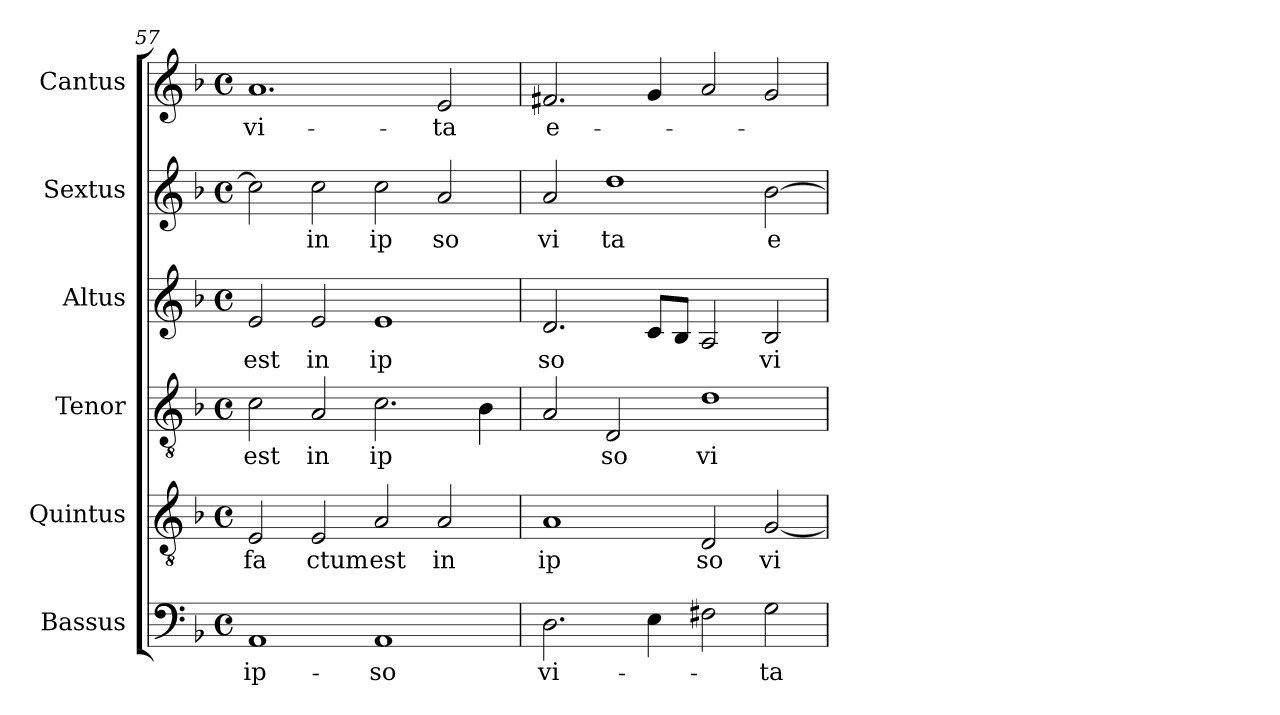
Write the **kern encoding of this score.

**kern	**text	**kern	**text	**kern	**text	**kern	**text	**kern	**text	**kern	**text
*part6	*part6	*part5	*part5	*part4	*part4	*part3	*part3	*part2	*part2	*part1	*part1
*staff6	*staff6	*staff5	*staff5	*staff4	*staff4	*staff3	*staff3	*staff2	*staff2	*staff1	*staff1
*I"Bassus	*	*I"Quintus	*	*I"Tenor	*	*I"Altus	*	*I"Sextus	*	*I"Cantus	*
*I'Bassus	*	*I'Quintus	*	*I'Tenor	*	*I'Altus	*	*I'Sextus	*	*I'Cantus	*
*clefF4	*	*clefGv2	*	*clefGv2	*	*clefG2	*	*clefG2	*	*clefG2	*
*k[b-]	*	*k[b-]	*	*k[b-]	*	*k[b-]	*	*k[b-]	*	*k[b-]	*
*F:	*	*F:	*	*F:	*	*F:	*	*F:	*	*F:	*
*M4/4	*	*M4/4	*	*M4/4	*	*M4/4	*	*M4/4	*	*M4/4	*
*met(c)	*	*met(c)	*	*met(c)	*	*met(c)	*	*met(c)	*	*met(c)	*
=57	=57	=57	=57	=57	=57	=57	=57	=57	=57	=57	=57
!	!LO:LY:b:cj	!	!LO:LY:b:cj	!	!LO:LY:b:cj	!	!LO:LY:b:cj	!	!	!	!LO:LY:b:cj
1AA	ip-	2E/	fa	2c\	est	2e/	est	2cc\]	.	1.a	vi-
!	!	!	!LO:LY:b:cj	!	!LO:LY:b:cj	!	!LO:LY:b:cj	!	!LO:LY:b:cj	!	!
.	.	2E/	ctum	2A/	in	2e/	in	2cc\	in	.	.
!	!LO:LY:b:cj	!	!LO:LY:b:cj	!	!LO:LY:b:cj	!	!LO:LY:b:cj	!	!LO:LY:b:cj	!	!
1AA	-so	2A/	est	2.c\	ip	1e	ip	2cc\	ip	.	.
!	!	!	!LO:LY:b:cj	!	!	!	!	!	!LO:LY:b:cj	!	!LO:LY:b:cj
.	.	2A/	in	.	.	.	.	2a/	so	2e/	-ta
.	.	.	.	4B-\	.	.	.	.	.	.	.
=58	=58	=58	=58	=58	=58	=58	=58	=58	=58	=58	=58
!	!LO:LY:b:cj	!	!LO:LY:b:cj	!	!	!	!LO:LY:b:cj	!	!LO:LY:b:cj	!	!LO:LY:b:cj
2.D\	vi-	1A	ip	2A/	.	2.d/	so	2a/	vi	2.f#X/	e-
!	!	!	!	!	!LO:LY:b:cj	!	!	!	!LO:LY:b:cj	!	!
.	.	.	.	2D/	so	.	.	1dd	ta	.	.
4E\	.	.	.	.	.	8c/L	.	.	.	4g/	.
.	.	.	.	.	.	8B-/J	.	.	.	.	.
!	!	!	!LO:LY:b:cj	!	!LO:LY:b:cj	!	!	!	!	!	!
2F#X\	.	2D/	so	1d	vi	2A/	.	.	.	2a/	.
!	!LO:LY:b:cj	!	!LO:LY:b:cj	!	!	!	!LO:LY:b:cj	!	!LO:LY:b:cj	!	!
2G\	-ta	[<2G/	vi	.	.	2B-/	vi	[>2b-\	e	2g/	.
=	=	=	=	=	=	=	=	=	=	=	=
*-	*-	*-	*-	*-	*-	*-	*-	*-	*-	*-	*-
